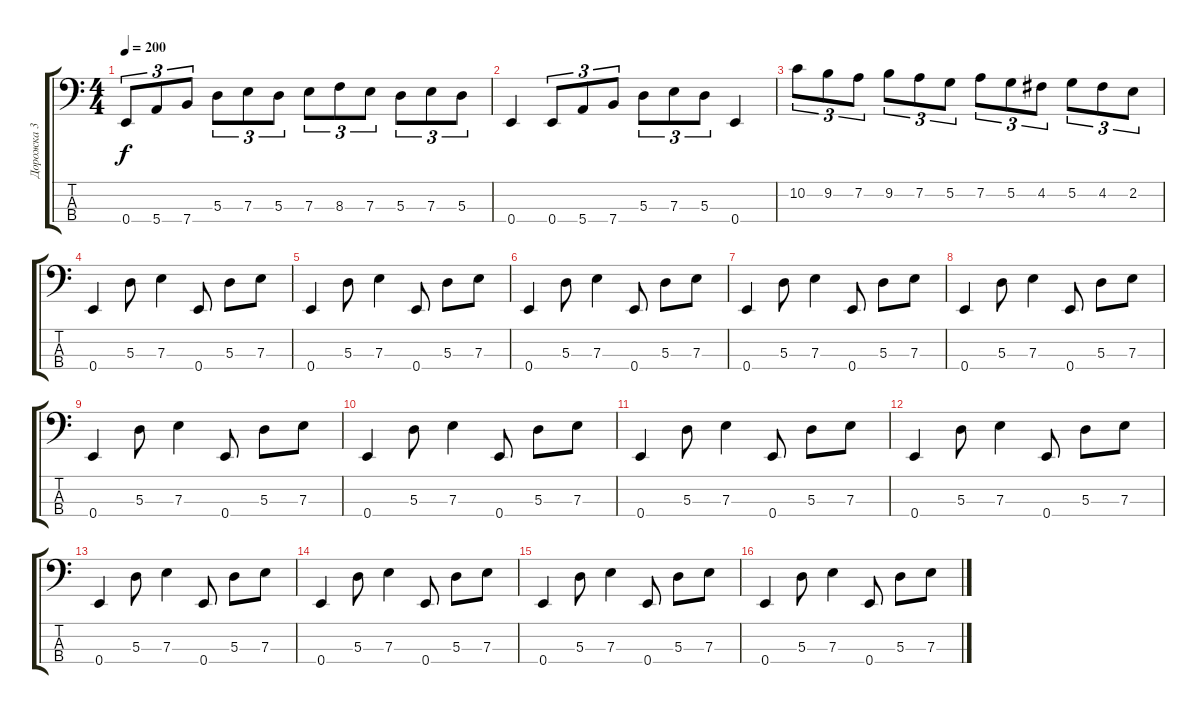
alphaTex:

\track ("Дорожка 3" "Дорожка 3") {instrument electricbassfinger}
\staff {score tabs}
\tuning (G2 D2 A1 E1) {hide}
\ts (4 4)
\tempo 200
\clef f4
\ks c
0.4.8{tu (3 2) dy f} 5.4.8{tu (3 2)} 7.4.8{tu (3 2)} 5.3.8{tu (3 2)} 7.3.8{tu (3 2)} 5.3.8{tu (3 2)} 7.3.8{tu (3 2)} 8.3.8{tu (3 2)} 7.3.8{tu (3 2)} 5.3.8{tu (3 2)} 7.3.8{tu (3 2)} 5.3.8{tu (3 2)} |
0.4.4 0.4.8{tu (3 2)} 5.4.8{tu (3 2)} 7.4.8{tu (3 2)} 5.3.8{tu (3 2)} 7.3.8{tu (3 2)} 5.3.8{tu (3 2)} 0.4.4 |
10.2.8{tu (3 2)} 9.2.8{tu (3 2)} 7.2.8{tu (3 2)} 9.2.8{tu (3 2)} 7.2.8{tu (3 2)} 5.2.8{tu (3 2)} 7.2.8{tu (3 2)} 5.2.8{tu (3 2)} 4.2.8{tu (3 2)} 5.2.8{tu (3 2)} 4.2.8{tu (3 2)} 2.2.8{tu (3 2)} |
0.4.4 5.3.8 7.3.4 0.4.8 5.3.8 7.3.8 |
0.4.4 5.3.8 7.3.4 0.4.8 5.3.8 7.3.8 |
0.4.4 5.3.8 7.3.4 0.4.8 5.3.8 7.3.8 |
0.4.4 5.3.8 7.3.4 0.4.8 5.3.8 7.3.8 |
0.4.4 5.3.8 7.3.4 0.4.8 5.3.8 7.3.8 |
0.4.4 5.3.8 7.3.4 0.4.8 5.3.8 7.3.8 |
0.4.4 5.3.8 7.3.4 0.4.8 5.3.8 7.3.8 |
0.4.4 5.3.8 7.3.4 0.4.8 5.3.8 7.3.8 |
0.4.4 5.3.8 7.3.4 0.4.8 5.3.8 7.3.8 |
0.4.4 5.3.8 7.3.4 0.4.8 5.3.8 7.3.8 |
0.4.4 5.3.8 7.3.4 0.4.8 5.3.8 7.3.8 |
0.4.4 5.3.8 7.3.4 0.4.8 5.3.8 7.3.8 |
0.4.4 5.3.8 7.3.4 0.4.8 5.3.8 7.3.8
